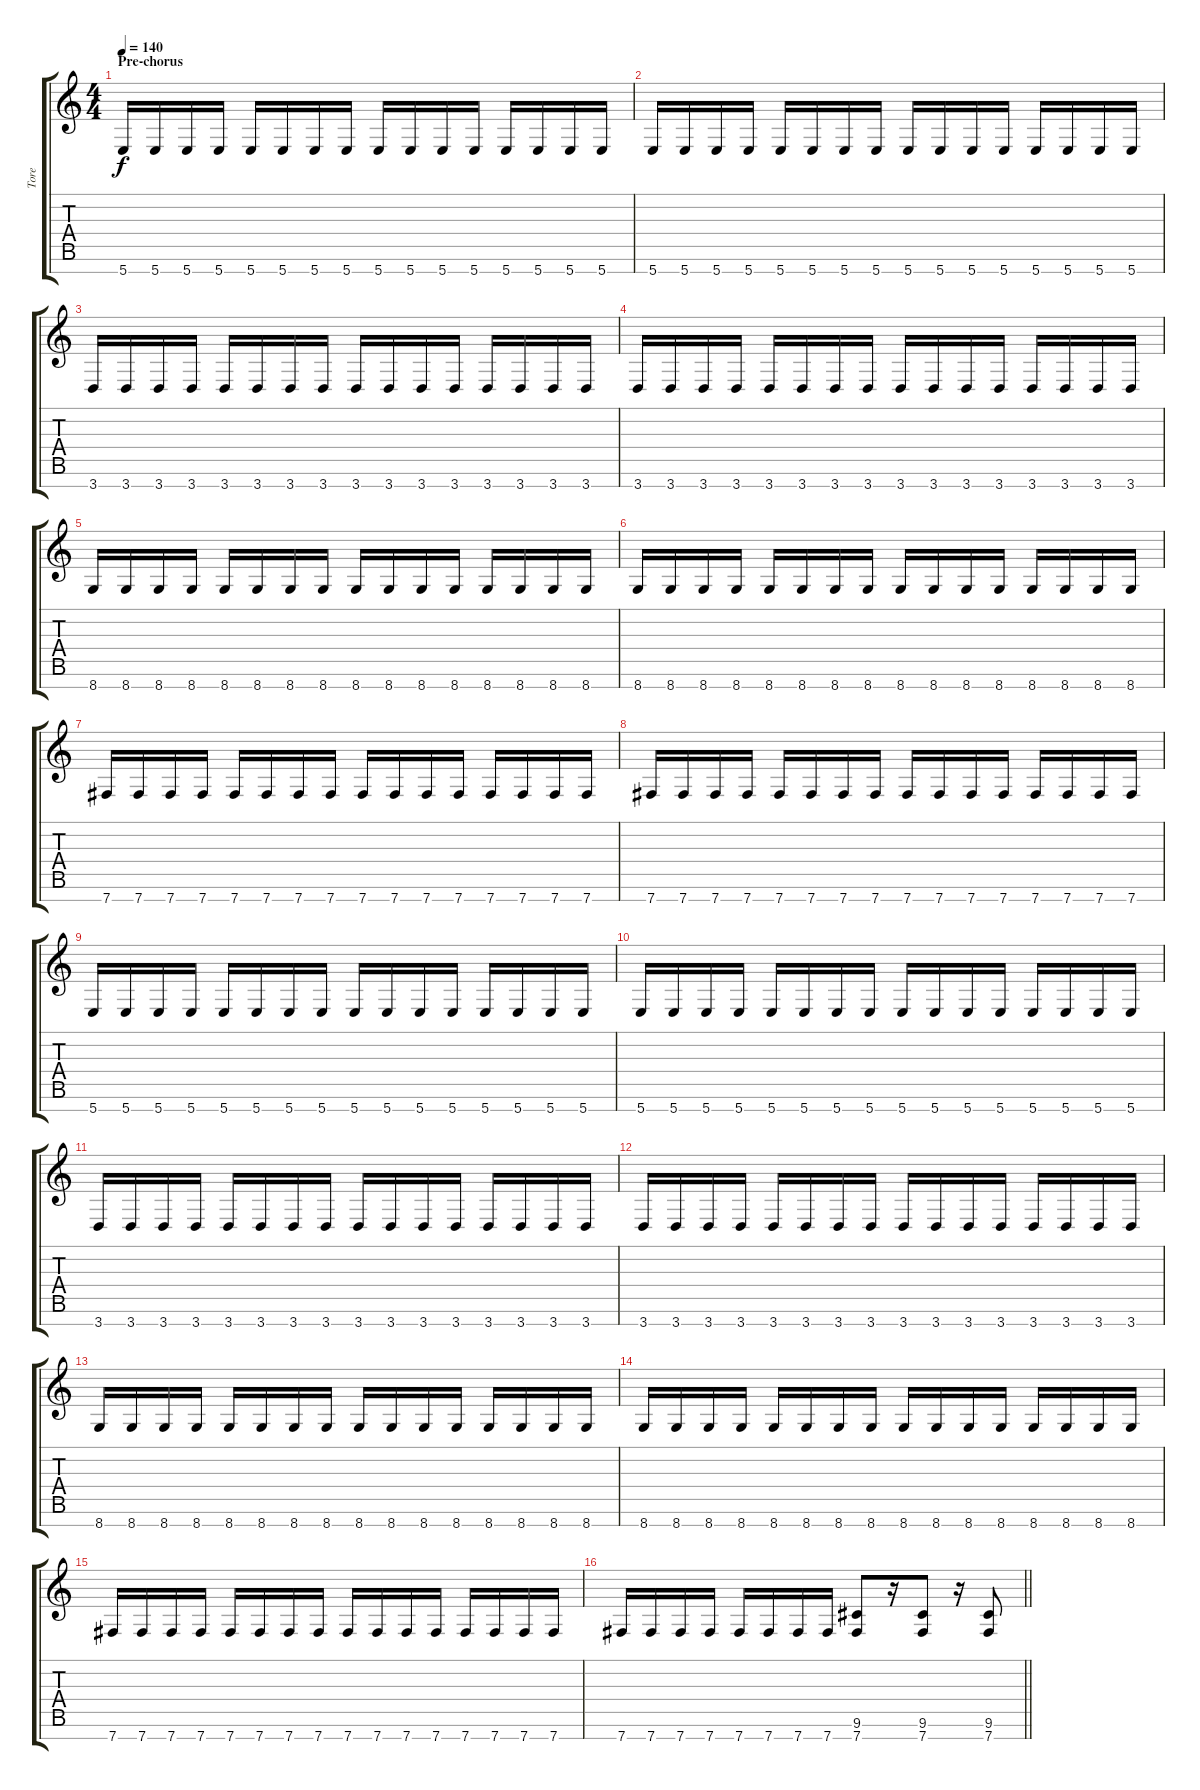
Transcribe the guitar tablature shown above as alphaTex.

\track ("Tore" "Tore") {instrument distortionguitar}
\staff {score tabs}
\tuning (E4 B3 G3 D3 A2 E2 B1) {hide}
\ts (4 4)
\section ("" "Pre-chorus")
\tempo 140
\clef g2
\ks c
5.7.16{dy f} 5.7.16 5.7.16 5.7.16 5.7.16 5.7.16 5.7.16 5.7.16 5.7.16 5.7.16 5.7.16 5.7.16 5.7.16 5.7.16 5.7.16 5.7.16 |
5.7.16 5.7.16 5.7.16 5.7.16 5.7.16 5.7.16 5.7.16 5.7.16 5.7.16 5.7.16 5.7.16 5.7.16 5.7.16 5.7.16 5.7.16 5.7.16 |
3.7.16 3.7.16 3.7.16 3.7.16 3.7.16 3.7.16 3.7.16 3.7.16 3.7.16 3.7.16 3.7.16 3.7.16 3.7.16 3.7.16 3.7.16 3.7.16 |
3.7.16 3.7.16 3.7.16 3.7.16 3.7.16 3.7.16 3.7.16 3.7.16 3.7.16 3.7.16 3.7.16 3.7.16 3.7.16 3.7.16 3.7.16 3.7.16 |
8.7.16 8.7.16 8.7.16 8.7.16 8.7.16 8.7.16 8.7.16 8.7.16 8.7.16 8.7.16 8.7.16 8.7.16 8.7.16 8.7.16 8.7.16 8.7.16 |
8.7.16 8.7.16 8.7.16 8.7.16 8.7.16 8.7.16 8.7.16 8.7.16 8.7.16 8.7.16 8.7.16 8.7.16 8.7.16 8.7.16 8.7.16 8.7.16 |
7.7.16 7.7.16 7.7.16 7.7.16 7.7.16 7.7.16 7.7.16 7.7.16 7.7.16 7.7.16 7.7.16 7.7.16 7.7.16 7.7.16 7.7.16 7.7.16 |
7.7.16 7.7.16 7.7.16 7.7.16 7.7.16 7.7.16 7.7.16 7.7.16 7.7.16 7.7.16 7.7.16 7.7.16 7.7.16 7.7.16 7.7.16 7.7.16 |
5.7.16 5.7.16 5.7.16 5.7.16 5.7.16 5.7.16 5.7.16 5.7.16 5.7.16 5.7.16 5.7.16 5.7.16 5.7.16 5.7.16 5.7.16 5.7.16 |
5.7.16 5.7.16 5.7.16 5.7.16 5.7.16 5.7.16 5.7.16 5.7.16 5.7.16 5.7.16 5.7.16 5.7.16 5.7.16 5.7.16 5.7.16 5.7.16 |
3.7.16 3.7.16 3.7.16 3.7.16 3.7.16 3.7.16 3.7.16 3.7.16 3.7.16 3.7.16 3.7.16 3.7.16 3.7.16 3.7.16 3.7.16 3.7.16 |
3.7.16 3.7.16 3.7.16 3.7.16 3.7.16 3.7.16 3.7.16 3.7.16 3.7.16 3.7.16 3.7.16 3.7.16 3.7.16 3.7.16 3.7.16 3.7.16 |
8.7.16 8.7.16 8.7.16 8.7.16 8.7.16 8.7.16 8.7.16 8.7.16 8.7.16 8.7.16 8.7.16 8.7.16 8.7.16 8.7.16 8.7.16 8.7.16 |
8.7.16 8.7.16 8.7.16 8.7.16 8.7.16 8.7.16 8.7.16 8.7.16 8.7.16 8.7.16 8.7.16 8.7.16 8.7.16 8.7.16 8.7.16 8.7.16 |
7.7.16 7.7.16 7.7.16 7.7.16 7.7.16 7.7.16 7.7.16 7.7.16 7.7.16 7.7.16 7.7.16 7.7.16 7.7.16 7.7.16 7.7.16 7.7.16 |
\barLineRight lightlight
7.7.16 7.7.16 7.7.16 7.7.16 7.7.16 7.7.16 7.7.16 7.7.16 (9.6 7.7).8 r.16 (9.6 7.7).8 r.16 (9.6 7.7).8
